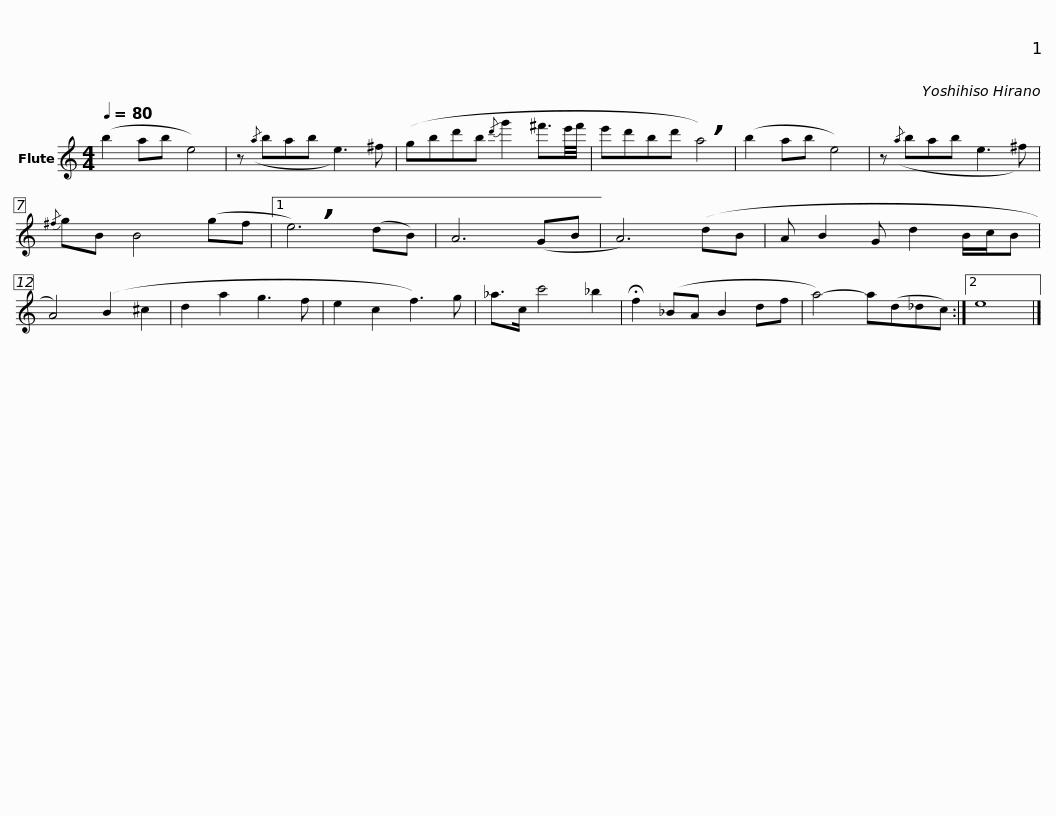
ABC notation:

X:1
L:1/8
Q:1/4=80
M:4/4
I:linebreak $
K:C
V:1 treble
V:1
 (b2 ab e4) | z({/a} bab e3) ^f | (gbd'b{/d'} g'2 ^f'3/2e'/4f'/4 | e'd'bd' !breath!a4) | (b2 ab e4) |$ %5
 z({/a} bab e3 ^f) |{/^f} gB B4 (gf |1 !breath!e6) (dB) | A6 (GB | A6) (dB | %10
 A B2 G d2 B/c/B | A4) (B2 ^c2 | d2 a2 g3 f |$ e2 c2 f3) g | _a>c c'4 _b2 | %15
 !fermata!f2 (_BA B2 df | a4-) a(d_dc) :|2 e8 |] %18
